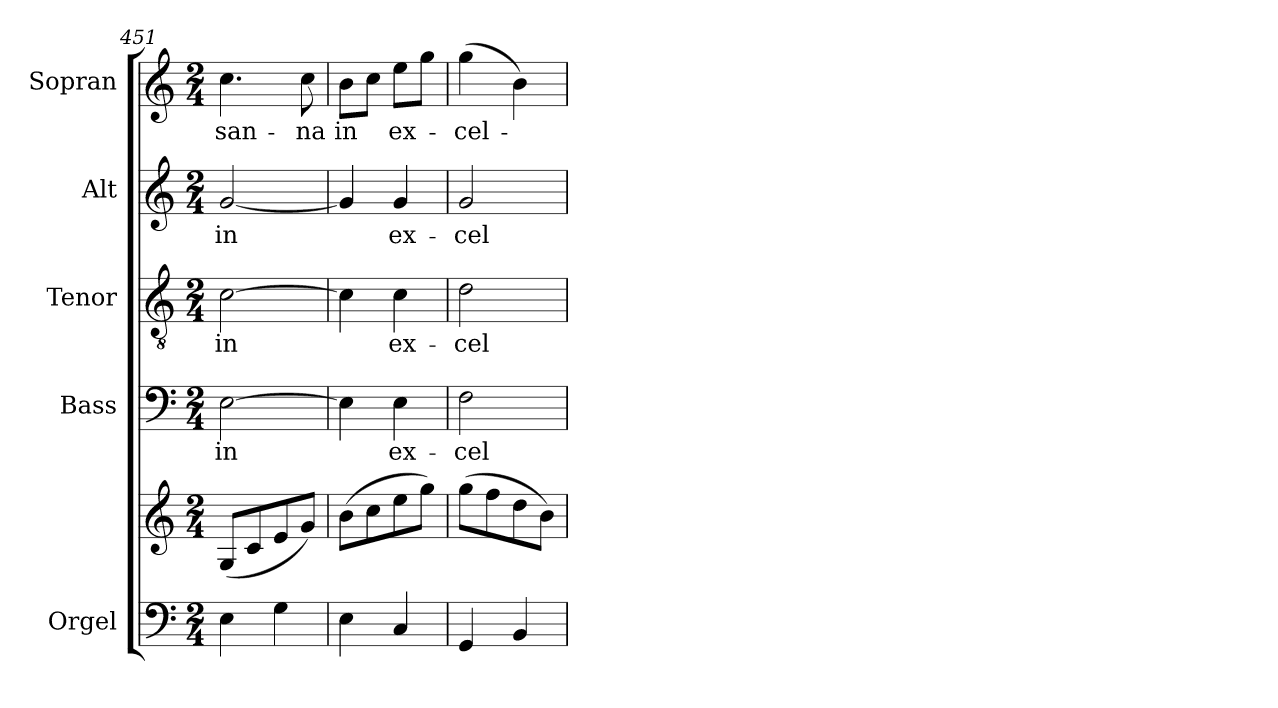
**kern	**kern	**kern	**text	**kern	**text	**kern	**text	**kern	**text
*part5	*part5	*part4	*part4	*part3	*part3	*part2	*part2	*part1	*part1
*staff6	*staff5	*staff4	*staff4	*staff3	*staff3	*staff2	*staff2	*staff1	*staff1
*I"Orgel	*	*I"Bass	*	*I"Tenor	*	*I"Alt	*	*I"Sopran	*
*I'Org.	*	*I'B.	*	*I'T.	*	*I'A.	*	*I'S.	*
*clefF4	*clefG2	*clefF4	*	*clefGv2	*	*clefG2	*	*clefG2	*
*k[]	*k[]	*k[]	*	*k[]	*	*k[]	*	*k[]	*
*C:	*C:	*C:	*	*C:	*	*C:	*	*C:	*
*M2/4	*M2/4	*M2/4	*	*M2/4	*	*M2/4	*	*M2/4	*
=451	=451	=451	=451	=451	=451	=451	=451	=451	=451
!	!	!	!LO:LY:b	!	!LO:LY:b	!	!LO:LY:b	!	!LO:LY:b
4E\	(<8G/L	[2E\	in	[2c\	in	[2g/	in	4.cc\	-san-
.	8c/	.	.	.	.	.	.	.	.
4G\	8e/	.	.	.	.	.	.	.	.
!	!	!	!	!	!	!	!	!	!LO:LY:b
.	8g/J)	.	.	.	.	.	.	8cc\	-na
=452	=452	=452	=452	=452	=452	=452	=452	=452	=452
!	!	!	!	!	!	!	!	!	!LO:LY:b
4E\	(>8b\L	4E\]	.	4c\]	.	4g/]	.	8b\L	in
.	8cc\	.	.	.	.	.	.	8cc\J	.
!	!	!	!LO:LY:b	!	!LO:LY:b	!	!LO:LY:b	!	!LO:LY:b
4C/	8ee\	4E\	ex-	4c\	ex-	4g/	ex-	8ee\L	ex-
.	8gg\J)	.	.	.	.	.	.	8gg\J	.
=453	=453	=453	=453	=453	=453	=453	=453	=453	=453
!	!	!	!LO:LY:b	!	!LO:LY:b	!	!LO:LY:b	!	!LO:LY:b
4GG/	(>8gg\L	2F\	-cel-	2d\	-cel-	2g/	-cel-	(>4gg\	-cel-
.	8ff\	.	.	.	.	.	.	.	.
4BB/	8dd\	.	.	.	.	.	.	4b\)	.
.	8b\J)	.	.	.	.	.	.	.	.
=	=	=	=	=	=	=	=	=	=
*-	*-	*-	*-	*-	*-	*-	*-	*-	*-
